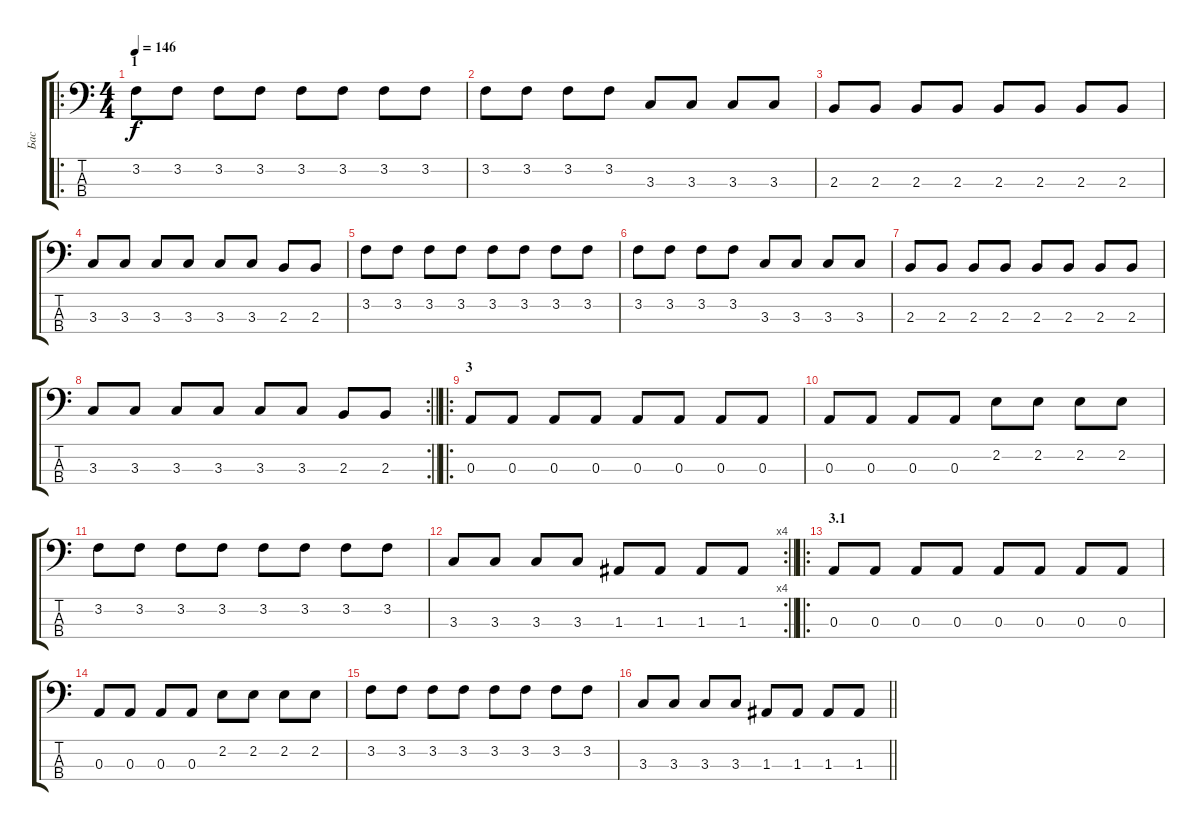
\track ("Бас" "Бас") {instrument electricbassfinger}
\staff {score tabs}
\tuning (G2 D2 A1 E1) {hide}
\ro
\ts (4 4)
\section ("" "1")
\tempo 146
\clef f4
\ks c
3.2.8{dy f} 3.2.8 3.2.8 3.2.8 3.2.8 3.2.8 3.2.8 3.2.8 |
3.2.8 3.2.8 3.2.8 3.2.8 3.3.8 3.3.8 3.3.8 3.3.8 |
2.3.8 2.3.8 2.3.8 2.3.8 2.3.8 2.3.8 2.3.8 2.3.8 |
3.3.8 3.3.8 3.3.8 3.3.8 3.3.8 3.3.8 2.3.8 2.3.8 |
3.2.8 3.2.8 3.2.8 3.2.8 3.2.8 3.2.8 3.2.8 3.2.8 |
3.2.8 3.2.8 3.2.8 3.2.8 3.3.8 3.3.8 3.3.8 3.3.8 |
2.3.8 2.3.8 2.3.8 2.3.8 2.3.8 2.3.8 2.3.8 2.3.8 |
\rc 2
\barLineRight lightlight
3.3.8 3.3.8 3.3.8 3.3.8 3.3.8 3.3.8 2.3.8 2.3.8 |
\ro
\section ("" "3")
0.3.8 0.3.8 0.3.8 0.3.8 0.3.8 0.3.8 0.3.8 0.3.8 |
0.3.8 0.3.8 0.3.8 0.3.8 2.2.8 2.2.8 2.2.8 2.2.8 |
3.2.8 3.2.8 3.2.8 3.2.8 3.2.8 3.2.8 3.2.8 3.2.8 |
\rc 4
\barLineRight lightlight
3.3.8 3.3.8 3.3.8 3.3.8 1.3.8 1.3.8 1.3.8 1.3.8 |
\ro
\section ("" "3.1")
0.3.8 0.3.8 0.3.8 0.3.8 0.3.8 0.3.8 0.3.8 0.3.8 |
0.3.8 0.3.8 0.3.8 0.3.8 2.2.8 2.2.8 2.2.8 2.2.8 |
3.2.8 3.2.8 3.2.8 3.2.8 3.2.8 3.2.8 3.2.8 3.2.8 |
\barLineRight lightlight
3.3.8 3.3.8 3.3.8 3.3.8 1.3.8 1.3.8 1.3.8 1.3.8
